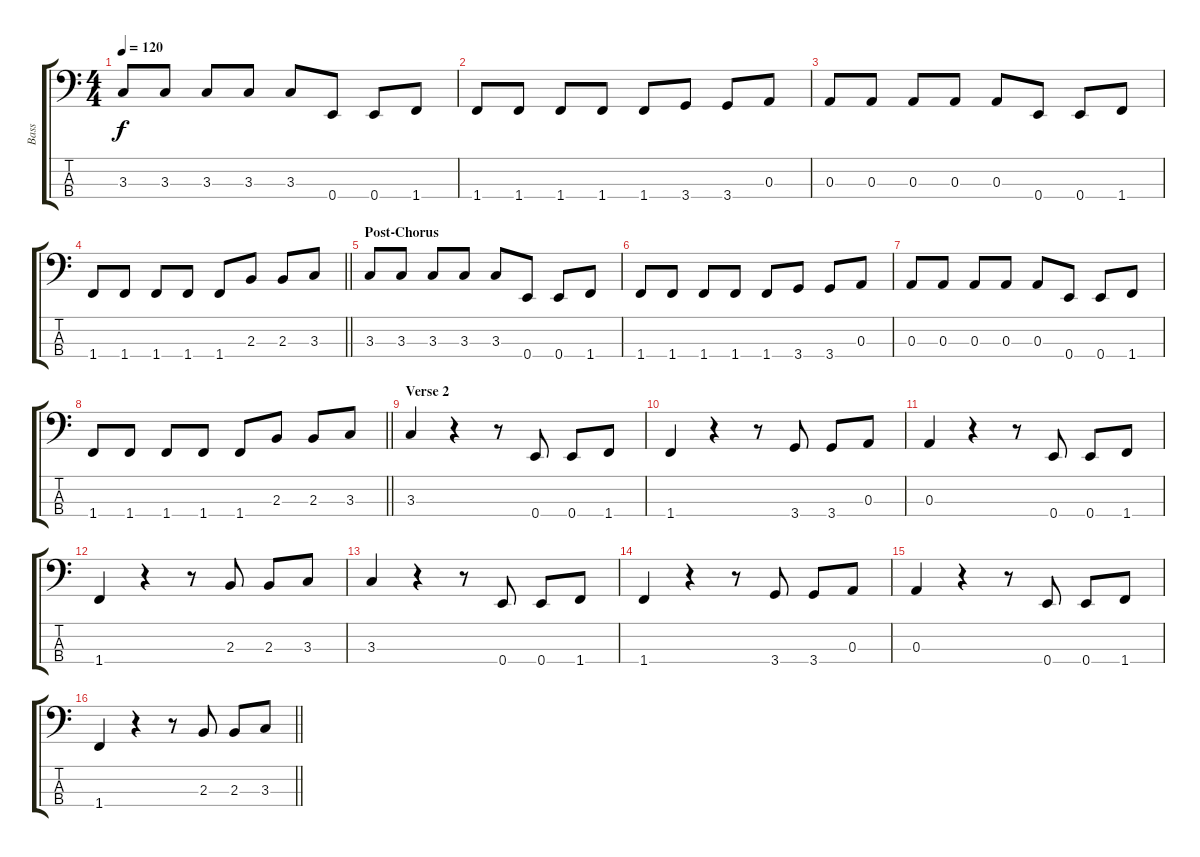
\track ("Bass" "Bass") {instrument electricbassfinger}
\staff {score tabs}
\tuning (G2 D2 A1 E1) {hide}
\ts (4 4)
\tempo 120
\clef f4
\ks c
3.3.8{dy f} 3.3.8 3.3.8 3.3.8 3.3.8 0.4.8 0.4.8 1.4.8 |
1.4.8 1.4.8 1.4.8 1.4.8 1.4.8 3.4.8 3.4.8 0.3.8 |
0.3.8 0.3.8 0.3.8 0.3.8 0.3.8 0.4.8 0.4.8 1.4.8 |
\barLineRight lightlight
1.4.8 1.4.8 1.4.8 1.4.8 1.4.8 2.3.8 2.3.8 3.3.8 |
\section ("" "Post-Chorus")
3.3.8 3.3.8 3.3.8 3.3.8 3.3.8 0.4.8 0.4.8 1.4.8 |
1.4.8 1.4.8 1.4.8 1.4.8 1.4.8 3.4.8 3.4.8 0.3.8 |
0.3.8 0.3.8 0.3.8 0.3.8 0.3.8 0.4.8 0.4.8 1.4.8 |
\barLineRight lightlight
1.4.8 1.4.8 1.4.8 1.4.8 1.4.8 2.3.8 2.3.8 3.3.8 |
\section ("" "Verse 2")
3.3.4 r.4 r.8 0.4.8 0.4.8 1.4.8 |
1.4.4 r.4 r.8 3.4.8 3.4.8 0.3.8 |
0.3.4 r.4 r.8 0.4.8 0.4.8 1.4.8 |
1.4.4 r.4 r.8 2.3.8 2.3.8 3.3.8 |
3.3.4 r.4 r.8 0.4.8 0.4.8 1.4.8 |
1.4.4 r.4 r.8 3.4.8 3.4.8 0.3.8 |
0.3.4 r.4 r.8 0.4.8 0.4.8 1.4.8 |
\barLineRight lightlight
1.4.4 r.4 r.8 2.3.8 2.3.8 3.3.8
